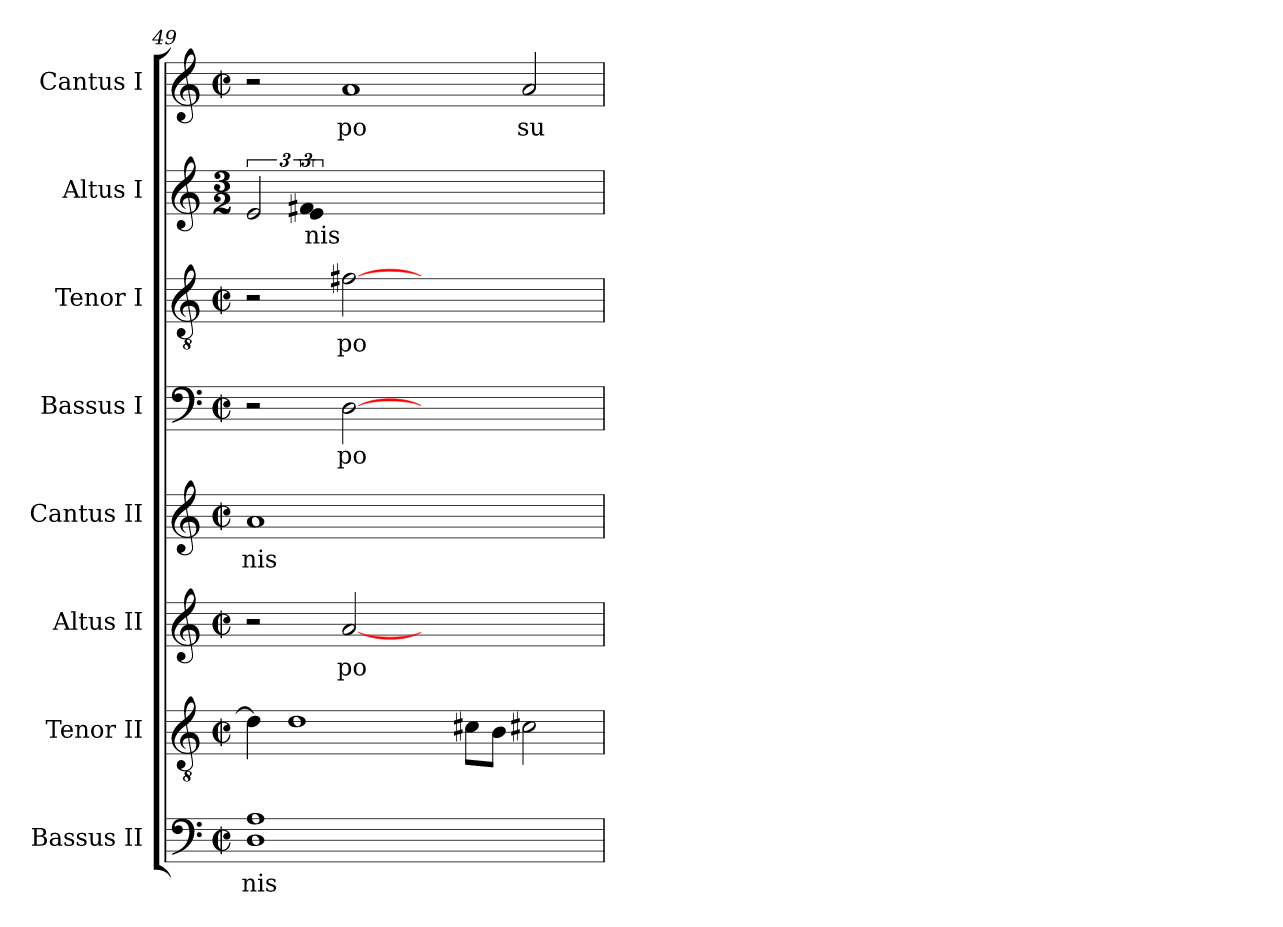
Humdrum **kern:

**kern	**text	**kern	**kern	**text	**kern	**text	**kern	**text	**kern	**text	**kern	**text	**kern	**text
*part8	*part8	*part7	*part6	*part6	*part5	*part5	*part4	*part4	*part3	*part3	*part2	*part2	*part1	*part1
*staff8	*staff8	*staff7	*staff6	*staff6	*staff5	*staff5	*staff4	*staff4	*staff3	*staff3	*staff2	*staff2	*staff1	*staff1
*I"Bassus II	*	*I"Tenor II	*I"Altus II	*	*I"Cantus II	*	*I"Bassus I	*	*I"Tenor I	*	*I"Altus I	*	*I"Cantus I	*
*clefF4	*	*clefGv2	*clefG2	*	*clefG2	*	*clefF4	*	*clefGv2	*	*clefG2	*	*clefG2	*
*M2/2	*	*M2/2	*M2/2	*	*M2/2	*	*M2/2	*	*M2/2	*	*M3/2	*	*M2/2	*
*met(c|)	*	*met(c|)	*met(c|)	*	*met(c|)	*	*met(c|)	*	*met(c|)	*	*	*	*met(c|)	*
=49	=49	=49	=49	=49	=49	=49	=49	=49	=49	=49	=49	=49	=49	=49
!	!LO:LY:b:cj	!	!	!	!	!LO:LY:b:cj	!	!	!	!	!LO:N:vis=2	!	!	!
*	*	*	*	*	*	*	*	*	*	*	*^	*	*	*
1A 1D	nis	4d\]	2r	.	1a	-nis	2r	.	2r	.	3e/	3ryy	.	2r	.
.	.	1d	.	.	.	.	.	.	.	.	.	.	.	.	.
!	!	!	!	!	!	!	!	!	!	!	!LO:N:vis=2	!LO:N:vis=1	!LO:LY:b:cj	!	!
!	!	!	!	!	!	!	!	!	!	!	!	!	!LO:LY:b:cj	!	!
.	.	.	.	.	.	.	.	.	.	.	3e/	3%2f#X	nis	.	.
!	!	!	!	!LO:LY:b:cj	!	!	!	!LO:LY:b:cj	!	!LO:LY:b:cj	!	!	!	!	!LO:LY:b:cj
.	.	.	[>2a/	po-	.	.	[>2D\	po-	[>2f#X\	po	.	.	.	1a	po
.	.	.	.	.	.	.	.	.	.	.	1ryy	.	.	.	.
1ryy	.	.	1ryy	.	1ryy	.	1ryy	.	1ryy	.	.	1ryy	.	.	.
.	.	8c#\L	.	.	.	.	.	.	.	.	.	.	.	.	.
.	.	8B\J	.	.	.	.	.	.	.	.	.	.	.	.	.
!	!	!	!	!	!	!	!	!	!	!	!	!	!	!	!LO:LY:b:cj
.	.	2c#X\	.	.	.	.	.	.	.	.	.	.	.	2a/	su
.	.	.	.	.	.	.	.	.	.	.	3ryy	.	.	.	.
*	*	*	*	*	*	*	*	*	*	*	*v	*v	*	*	*
=	=	=	=	=	=	=	=	=	=	=	=	=	=	=
*-	*-	*-	*-	*-	*-	*-	*-	*-	*-	*-	*-	*-	*-	*-
